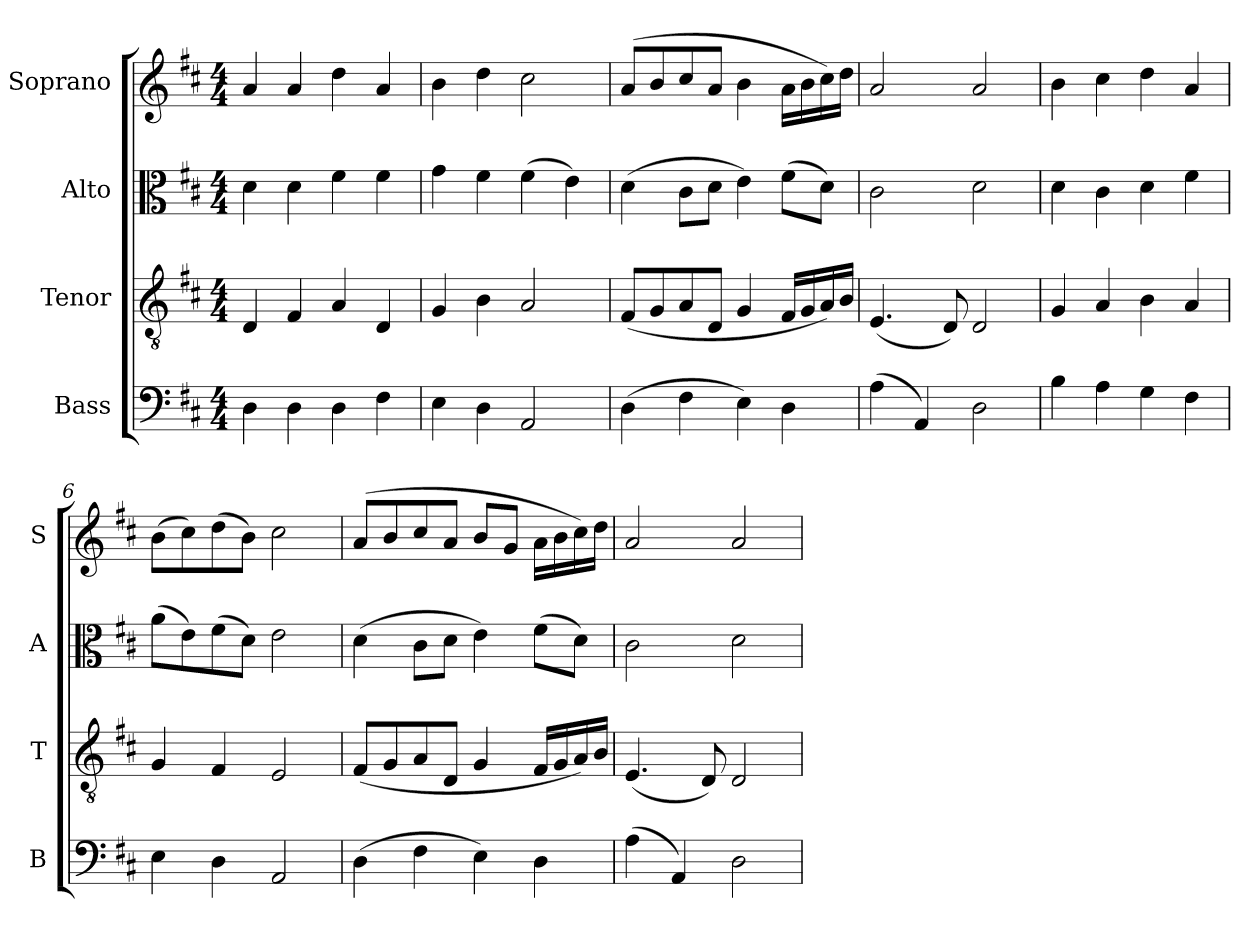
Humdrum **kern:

**kern	**kern	**kern	**kern
*part4	*part3	*part2	*part1
*staff4	*staff3	*staff2	*staff1
*I"Bass	*I"Tenor	*I"Alto	*I"Soprano
*I'B	*I'T	*I'A	*I'S
*clefF4	*clefGv2	*clefC3	*clefG2
*k[f#c#]	*k[f#c#]	*k[f#c#]	*k[f#c#]
*D:	*D:	*D:	*D:
*M4/4	*M4/4	*M4/4	*M4/4
=1	=1	=1	=1
4D\	4D/	4d\	4a/
4D\	4F#/	4d\	4a/
4D\	4A/	4f#\	4dd\
4F#\	4D/	4f#\	4a/
=2	=2	=2	=2
4E\	4G/	4g\	4b\
4D\	4B\	4f#\	4dd\
2AA/	2A/	(4f#\	2cc#\
.	.	4e\)	.
=3	=3	=3	=3
(4D\	(8F#/L	(4d\	(8a/L
.	8G/	.	8b/
4F#\	8A/	8c#\L	8cc#/
.	8D/J	8d\J	8a/J
4E\)	4G/	4e\)	4b\
4D\	16F#/LL	(8f#\L	16a\LL
.	16G/	.	16b\
.	16A/)	8d\J)	16cc#\)
.	16B/JJ	.	16dd\JJ
=4	=4	=4	=4
(4A\	(4.E/	2c#\	2a/
4AA/)	.	.	.
.	8D/)	.	.
2D\	2D/	2d\	2a/
=5	=5	=5	=5
4B\	4G/	4d\	4b\
4A\	4A/	4c#\	4cc#\
4G\	4B\	4d\	4dd\
4F#\	4A/	4f#\	4a/
=6	=6	=6	=6
4E\	4G/	(8a\L	(8b\L
.	.	8e\)	8cc#\)
4D\	4F#/	(8f#\	(8dd\
.	.	8d\J)	8b\J)
2AA/	2E/	2e\	2cc#\
=7	=7	=7	=7
(4D\	(8F#/L	(4d\	(8a/L
.	8G/	.	8b/
4F#\	8A/	8c#\L	8cc#/
.	8D/J	8d\J	8a/J
4E\)	4G/	4e\)	8b/L
.	.	.	8g/J
4D\	16F#/LL	(8f#\L	16a\LL
.	16G/	.	16b\
.	16A/)	8d\J)	16cc#\)
.	16B/JJ	.	16dd\JJ
!!LO:LB:g=z
=8	=8	=8	=8
(4A\	(4.E/	2c#\	2a/
4AA/)	.	.	.
.	8D/)	.	.
2D\	2D/	2d\	2a/
=	=	=	=
*-	*-	*-	*-
